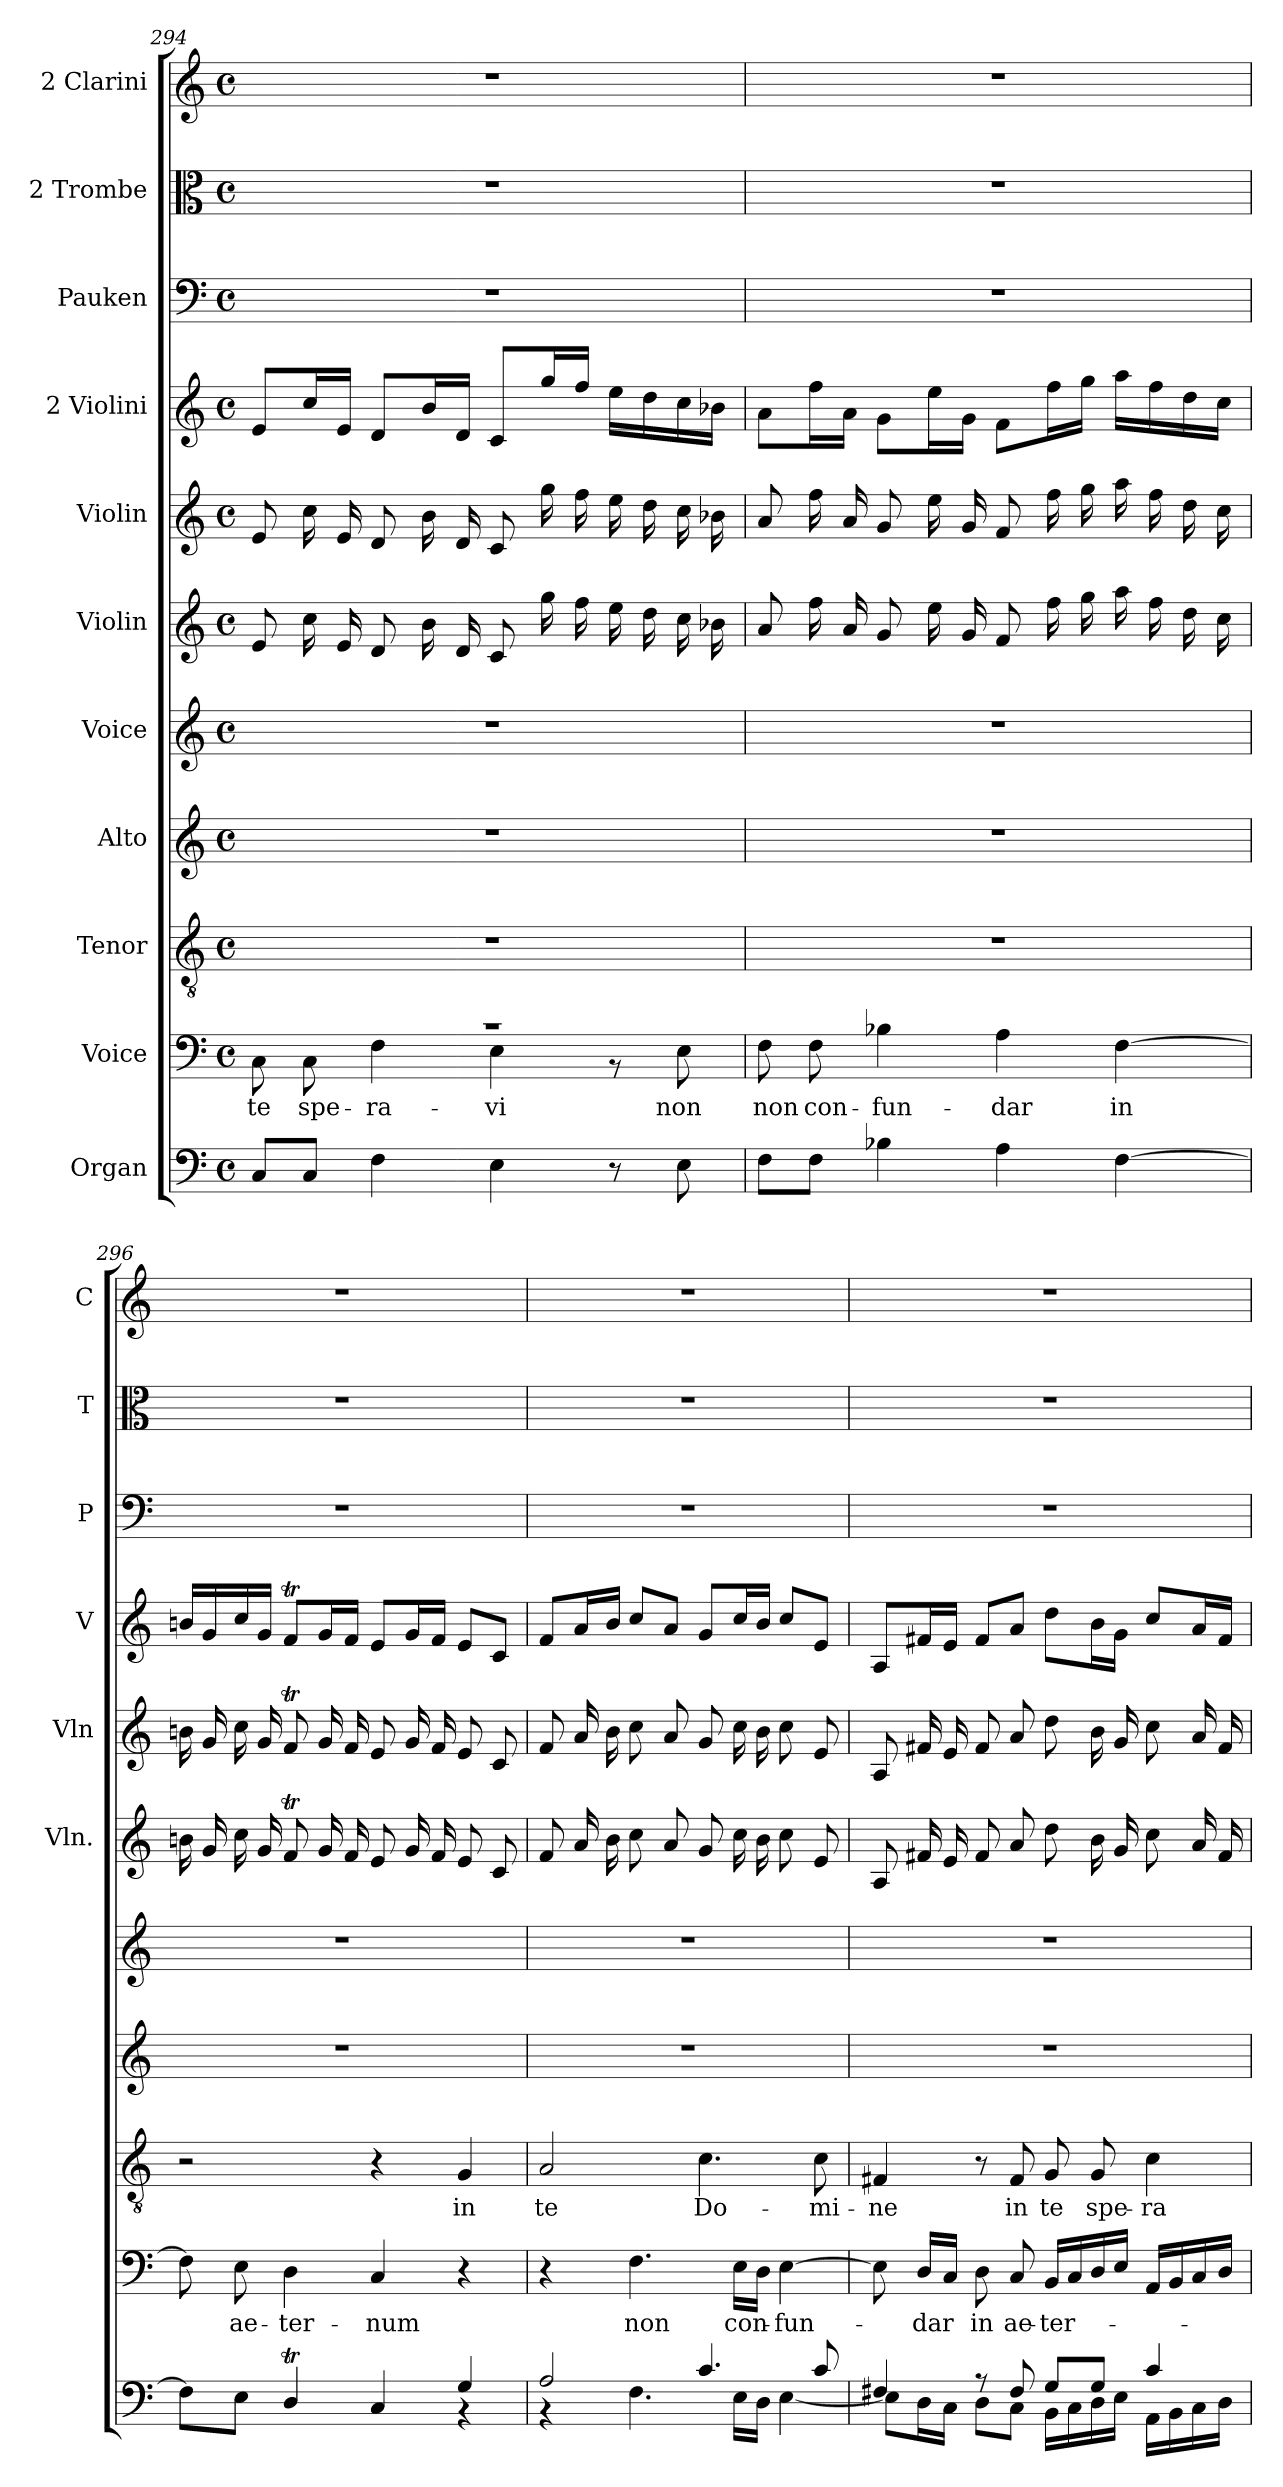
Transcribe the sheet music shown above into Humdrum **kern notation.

**kern	**kern	**text	**kern	**text	**kern	**kern	**kern	**kern	**kern	**kern	**kern	**kern
*part11	*part10	*part10	*part9	*part9	*part8	*part7	*part6	*part5	*part4	*part3	*part2	*part1
*staff11	*staff10	*staff10	*staff9	*staff9	*staff8	*staff7	*staff6	*staff5	*staff4	*staff3	*staff2	*staff1
*I"Organ	*I"Voice	*	*I"Tenor	*	*I"Alto	*I"Voice	*I"Violin	*I"Violin	*I"2 Violini	*I"Pauken	*I"2 Trombe	*I"2 Clarini
*	*	*	*	*	*	*	*I'Vln.	*I'Vln	*I'V	*I'P	*I'T	*I'C
*clefF4	*clefF4	*	*clefGv2	*	*clefG2	*clefG2	*clefG2	*clefG2	*clefG2	*clefF4	*clefC3	*clefG2
*k[]	*k[]	*	*k[]	*	*k[]	*k[]	*k[]	*k[]	*k[]	*k[]	*k[]	*k[]
*M4/4	*M4/4	*	*M4/4	*	*M4/4	*M4/4	*M4/4	*M4/4	*M4/4	*M4/4	*M4/4	*M4/4
*met(c)	*met(c)	*	*met(c)	*	*met(c)	*met(c)	*met(c)	*met(c)	*met(c)	*met(c)	*met(c)	*met(c)
=294	=294	=294	=294	=294	=294	=294	=294	=294	=294	=294	=294	=294
*	*^	*	*	*	*	*	*	*	*	*	*	*
!	!	!	!LO:LY:b	!	!	!	!	!	!	!	!	!	!
8C/L	1r	8C\	te	1r	.	1r	1r	8e/	8e/	8e/L	1r	1r	1r
!	!	!	!LO:LY:b	!	!	!	!	!	!	!	!	!	!
8C/J	.	8C\	spe-	.	.	.	.	16cc\	16cc\	16cc/L	.	.	.
.	.	.	.	.	.	.	.	16e/	16e/	16e/JJ	.	.	.
!	!	!	!LO:LY:b	!	!	!	!	!	!	!	!	!	!
4F\	.	4F\	-ra-	.	.	.	.	8d/	8d/	8d/L	.	.	.
.	.	.	.	.	.	.	.	16b\	16b\	16b/L	.	.	.
.	.	.	.	.	.	.	.	16d/	16d/	16d/JJ	.	.	.
!	!	!	!LO:LY:b	!	!	!	!	!	!	!	!	!	!
4E\	.	4E\	-vi	.	.	.	.	8c/	8c/	8c/L	.	.	.
.	.	.	.	.	.	.	.	16gg\	16gg\	16gg/L	.	.	.
.	.	.	.	.	.	.	.	16ff\	16ff\	16ff/JJ	.	.	.
8r	.	8r	.	.	.	.	.	16ee\	16ee\	16ee\LL	.	.	.
.	.	.	.	.	.	.	.	16dd\	16dd\	16dd\	.	.	.
!	!	!	!LO:LY:b	!	!	!	!	!	!	!	!	!	!
8E\	.	8E\	non	.	.	.	.	16cc\	16cc\	16cc\	.	.	.
.	.	.	.	.	.	.	.	16b-X\	16b-X\	16b-X\JJ	.	.	.
*	*v	*v	*	*	*	*	*	*	*	*	*	*	*
!!LO:LB:g=z
=295	=295	=295	=295	=295	=295	=295	=295	=295	=295	=295	=295	=295
!	!	!LO:LY:b	!	!	!	!	!	!	!	!	!	!
8F\L	8F\	non	1r	.	1r	1r	8a/	8a/	8a\L	1r	1r	1r
!	!	!LO:LY:b	!	!	!	!	!	!	!	!	!	!
8F\J	8F\	con-	.	.	.	.	16ff\	16ff\	16ff\L	.	.	.
.	.	.	.	.	.	.	16a/	16a/	16a\JJ	.	.	.
!	!	!LO:LY:b	!	!	!	!	!	!	!	!	!	!
4B-X\	4B-X\	-fun-	.	.	.	.	8g/	8g/	8g\L	.	.	.
.	.	.	.	.	.	.	16ee\	16ee\	16ee\L	.	.	.
.	.	.	.	.	.	.	16g/	16g/	16g\JJ	.	.	.
!	!	!LO:LY:b	!	!	!	!	!	!	!	!	!	!
4A\	4A\	-dar	.	.	.	.	8f/	8f/	8f\L	.	.	.
.	.	.	.	.	.	.	16ff\	16ff\	16ff\L	.	.	.
.	.	.	.	.	.	.	16gg\	16gg\	16gg\JJ	.	.	.
!	!	!LO:LY:b	!	!	!	!	!	!	!	!	!	!
[4F\	[4F\	in	.	.	.	.	16aa\	16aa\	16aa\LL	.	.	.
.	.	.	.	.	.	.	16ff\	16ff\	16ff\	.	.	.
.	.	.	.	.	.	.	16dd\	16dd\	16dd\	.	.	.
.	.	.	.	.	.	.	16cc\	16cc\	16cc\JJ	.	.	.
=296	=296	=296	=296	=296	=296	=296	=296	=296	=296	=296	=296	=296
*^	*	*	*	*	*	*	*	*	*	*	*	*
8F\L]	2.ryy	8F\]	.	2r	.	1r	1r	16bn\	16bn\	16bn/LL	1r	1r	1r
.	.	.	.	.	.	.	.	16g/	16g/	16g/	.	.	.
!	!	!	!LO:LY:b	!	!	!	!	!	!	!	!	!	!
8E\J	.	8E\	ae-	.	.	.	.	16cc\	16cc\	16cc/	.	.	.
.	.	.	.	.	.	.	.	16g/	16g/	16g/JJ	.	.	.
!	!	!	!LO:LY:b	!	!	!	!	!	!	!	!	!	!
4DT/	.	4D\	-ter-	.	.	.	.	8fT/	8fT/	8fT/L	.	.	.
.	.	.	.	.	.	.	.	16g/	16g/	16g/L	.	.	.
.	.	.	.	.	.	.	.	16f/	16f/	16f/JJ	.	.	.
!	!	!	!LO:LY:b	!	!	!	!	!	!	!	!	!	!
4C/	.	4C/	-num	4r	.	.	.	8e/	8e/	8e/L	.	.	.
.	.	.	.	.	.	.	.	16g/	16g/	16g/L	.	.	.
.	.	.	.	.	.	.	.	16f/	16f/	16f/JJ	.	.	.
!	!	!	!	!	!LO:LY:b	!	!	!	!	!	!	!	!
4G/	4r	4r	.	4G/	in	.	.	8e/	8e/	8e/L	.	.	.
.	.	.	.	.	.	.	.	8c/	8c/	8c/J	.	.	.
=297	=297	=297	=297	=297	=297	=297	=297	=297	=297	=297	=297	=297	=297
!	!	!	!	!	!LO:LY:b	!	!	!	!	!	!	!	!
2A/	4r	4r	.	2A/	te	1r	1r	8f/	8f/	8f/L	1r	1r	1r
.	.	.	.	.	.	.	.	16a/	16a/	16a/L	.	.	.
.	.	.	.	.	.	.	.	16b\	16b\	16b/JJ	.	.	.
!	!	!	!LO:LY:b	!	!	!	!	!	!	!	!	!	!
.	4.F\	4.F\	non	.	.	.	.	8cc\	8cc\	8cc/L	.	.	.
.	.	.	.	.	.	.	.	8a/	8a/	8a/J	.	.	.
!	!	!	!	!	!LO:LY:b	!	!	!	!	!	!	!	!
4.c/	.	.	.	4.c\	Do-	.	.	8g/	8g/	8g/L	.	.	.
!	!	!	!LO:LY:b	!	!	!	!	!	!	!	!	!	!
.	16E\LL	16E\LL	con-	.	.	.	.	16cc\	16cc\	16cc/L	.	.	.
.	16D\JJ	16D\JJ	.	.	.	.	.	16b\	16b\	16b/JJ	.	.	.
!	!	!	!LO:LY:b	!	!	!	!	!	!	!	!	!	!
.	[4E\	[4E\	-fun-	.	.	.	.	8cc\	8cc\	8cc/L	.	.	.
!	!	!	!	!	!LO:LY:b	!	!	!	!	!	!	!	!
8c/	.	.	.	8c\	-mi-	.	.	8e/	8e/	8e/J	.	.	.
=298	=298	=298	=298	=298	=298	=298	=298	=298	=298	=298	=298	=298	=298
!	!	!	!	!	!LO:LY:b	!	!	!	!	!	!	!	!
4F#X/	8E\L]	8E\]	.	4F#X/	-ne	1r	1r	8A/	8A/	8A/L	1r	1r	1r
!	!	!	!LO:LY:b	!	!	!	!	!	!	!	!	!	!
.	16D\L	16D/LL	-dar	.	.	.	.	16f#X/	16f#X/	16f#X/L	.	.	.
.	16C\JJ	16C/JJ	.	.	.	.	.	16e/	16e/	16e/JJ	.	.	.
!	!	!	!LO:LY:b	!	!	!	!	!	!	!	!	!	!
8r	8D\L	8D\	in	8r	.	.	.	8f#/	8f#/	8f#/L	.	.	.
!	!	!	!LO:LY:b	!	!LO:LY:b	!	!	!	!	!	!	!	!
8F#/	8C\J	8C/	ae-	8F#/	in	.	.	8a/	8a/	8a/J	.	.	.
!	!	!	!LO:LY:b	!	!LO:LY:b	!	!	!	!	!	!	!	!
8G/L	16BB\LL	16BB/LL	-ter-	8G/	te	.	.	8dd\	8dd\	8dd\L	.	.	.
.	16C\	16C/	.	.	.	.	.	.	.	.	.	.	.
!	!	!	!	!	!LO:LY:b	!	!	!	!	!	!	!	!
8G/J	16D\	16D/	.	8G/	spe-	.	.	16b\	16b\	16b\L	.	.	.
.	16E\JJ	16E/JJ	.	.	.	.	.	16g/	16g/	16g\JJ	.	.	.
!	!	!	!	!	!LO:LY:b	!	!	!	!	!	!	!	!
4c/	16AA\LL	16AA/LL	.	4c\	-ra-	.	.	8cc\	8cc\	8cc/L	.	.	.
.	16BB\	16BB/	.	.	.	.	.	.	.	.	.	.	.
.	16C\	16C/	.	.	.	.	.	16a/	16a/	16a/L	.	.	.
.	16D\JJ	16D/JJ	.	.	.	.	.	16f#/	16f#/	16f#/JJ	.	.	.
*v	*v	*	*	*	*	*	*	*	*	*	*	*	*
=	=	=	=	=	=	=	=	=	=	=	=	=
*-	*-	*-	*-	*-	*-	*-	*-	*-	*-	*-	*-	*-
